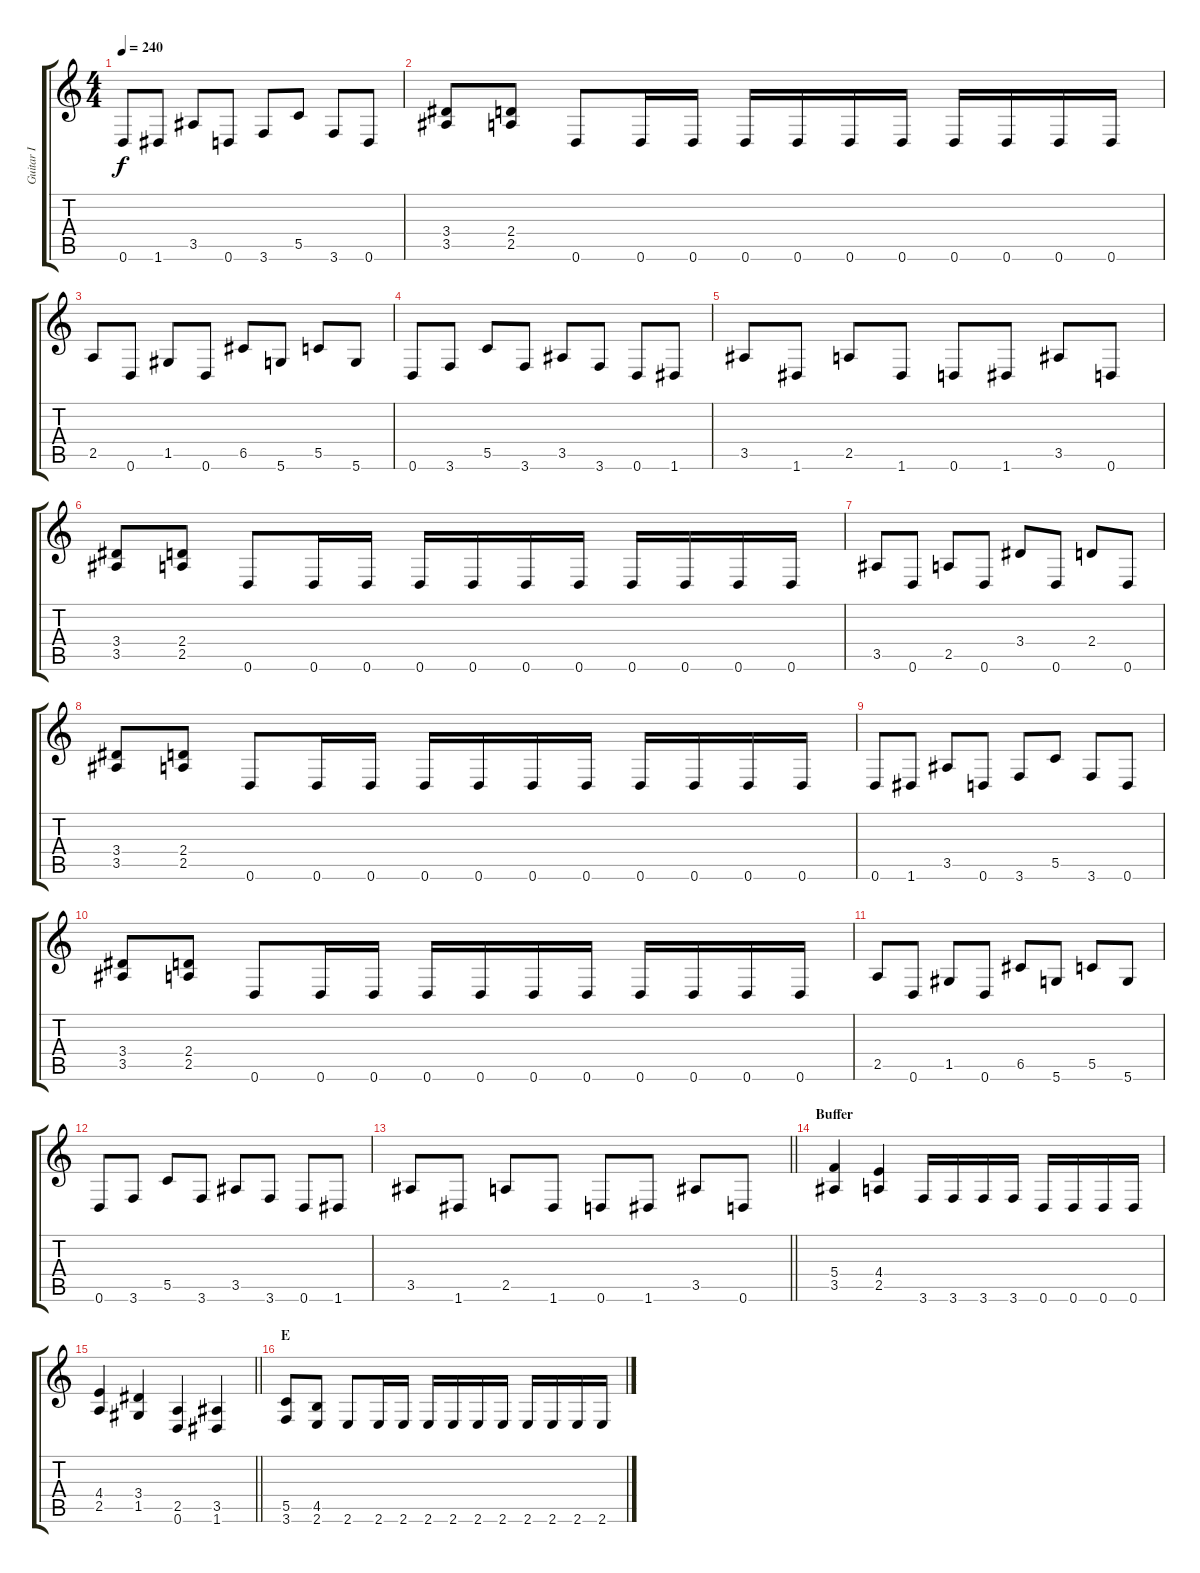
\track ("Guitar I" "Guitar I") {instrument distortionguitar}
\staff {score tabs}
\tuning (D4 A3 F3 C3 G2 D2) {hide}
\ts (4 4)
\tempo 240
\clef g2
\ks c
0.6.8{dy f} 1.6.8 3.5.8 0.6.8 3.6.8 5.5.8 3.6.8 0.6.8 |
(3.4 3.5).8 (2.4 2.5).8 0.6.8 0.6.16 0.6.16 0.6.16 0.6.16 0.6.16 0.6.16 0.6.16 0.6.16 0.6.16 0.6.16 |
2.5.8 0.6.8 1.5.8 0.6.8 6.5.8 5.6.8 5.5.8 5.6.8 |
0.6.8 3.6.8 5.5.8 3.6.8 3.5.8 3.6.8 0.6.8 1.6.8 |
3.5.8 1.6.8 2.5.8 1.6.8 0.6.8 1.6.8 3.5.8 0.6.8 |
(3.4 3.5).8 (2.4 2.5).8 0.6.8 0.6.16 0.6.16 0.6.16 0.6.16 0.6.16 0.6.16 0.6.16 0.6.16 0.6.16 0.6.16 |
3.5.8 0.6.8 2.5.8 0.6.8 3.4.8 0.6.8 2.4.8 0.6.8 |
(3.4 3.5).8 (2.4 2.5).8 0.6.8 0.6.16 0.6.16 0.6.16 0.6.16 0.6.16 0.6.16 0.6.16 0.6.16 0.6.16 0.6.16 |
0.6.8 1.6.8 3.5.8 0.6.8 3.6.8 5.5.8 3.6.8 0.6.8 |
(3.4 3.5).8 (2.4 2.5).8 0.6.8 0.6.16 0.6.16 0.6.16 0.6.16 0.6.16 0.6.16 0.6.16 0.6.16 0.6.16 0.6.16 |
2.5.8 0.6.8 1.5.8 0.6.8 6.5.8 5.6.8 5.5.8 5.6.8 |
0.6.8 3.6.8 5.5.8 3.6.8 3.5.8 3.6.8 0.6.8 1.6.8 |
\barLineRight lightlight
3.5.8 1.6.8 2.5.8 1.6.8 0.6.8 1.6.8 3.5.8 0.6.8 |
\section ("" "Buffer")
(5.4 3.5).4 (4.4 2.5).4 3.6.16 3.6.16 3.6.16 3.6.16 0.6.16 0.6.16 0.6.16 0.6.16 |
\barLineRight lightlight
(4.4 2.5).4 (3.4 1.5).4 (2.5 0.6).4 (3.5 1.6).4 |
\section ("" "E")
(5.5 3.6).8 (4.5 2.6).8 2.6.8 2.6.16 2.6.16 2.6.16 2.6.16 2.6.16 2.6.16 2.6.16 2.6.16 2.6.16 2.6.16
